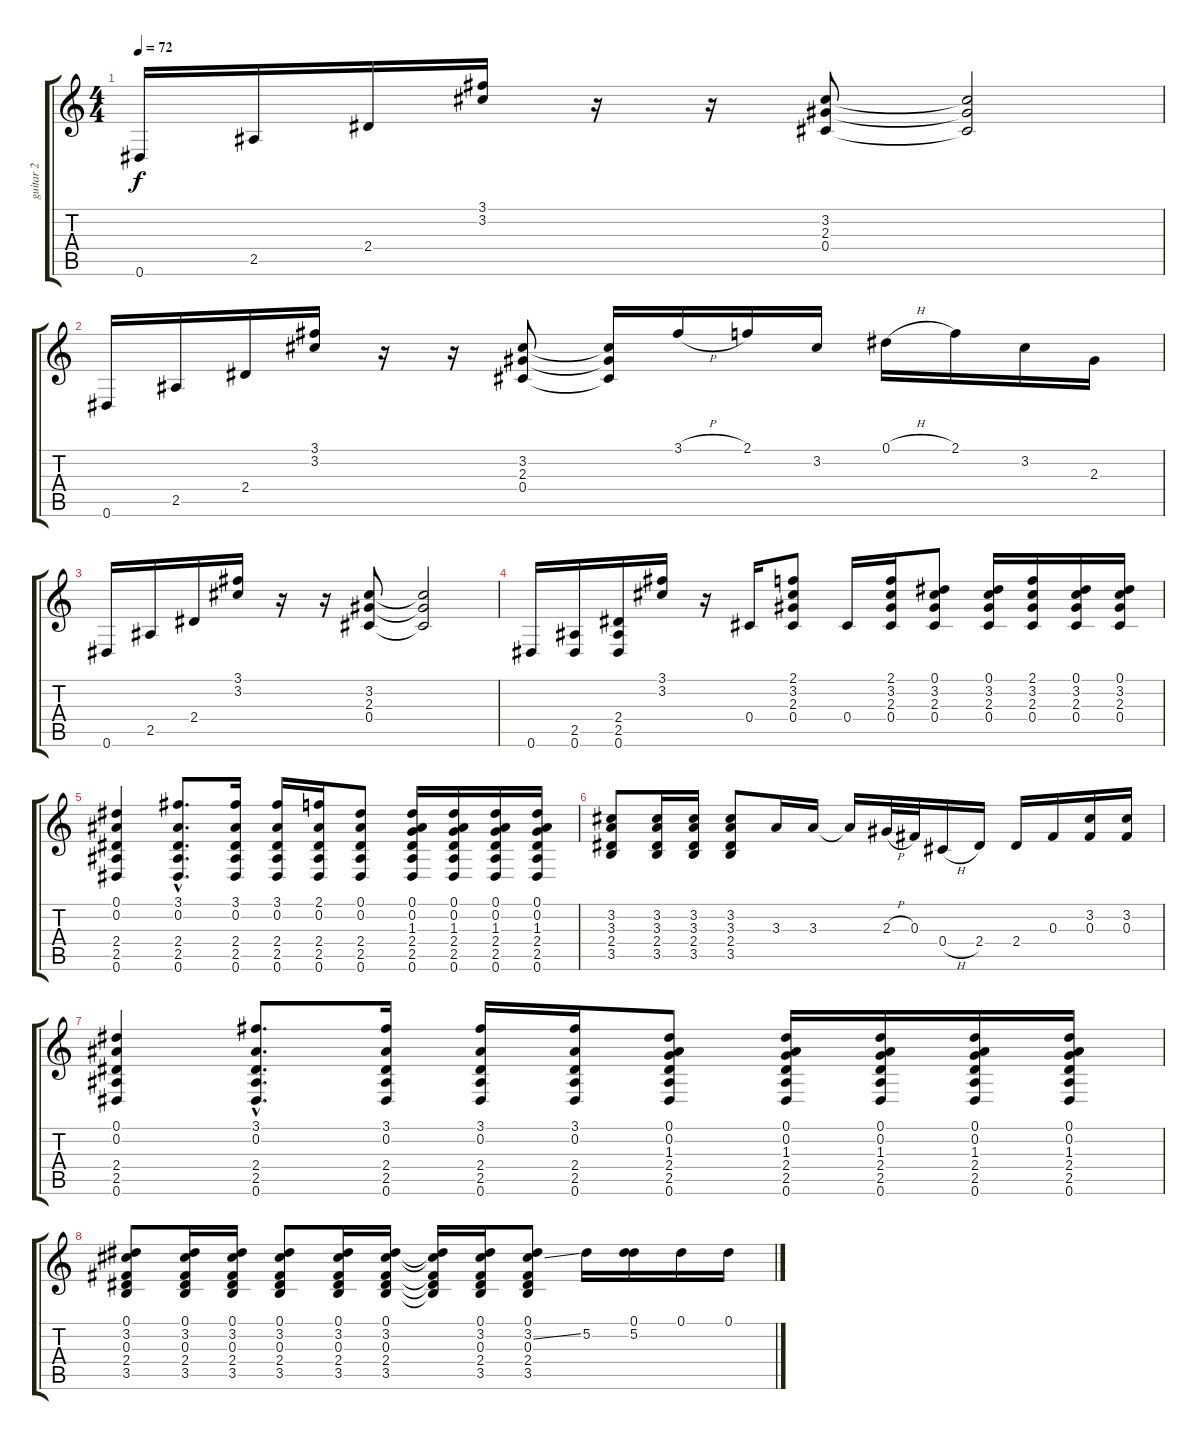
\track ("guitar 2" "guitar 2") {instrument electricguitarclean}
\staff {score tabs}
\tuning (Eb4 Bb3 Gb3 Db3 Ab2 Eb2) {hide}
\ts (4 4)
\tempo 72
\clef g2
\ks c
0.6.16{dy f} 2.5.16 2.4.16 (3.1 3.2).16 r.16 r.16 (3.2 2.3 0.4).8 (3.2{t} 2.3{t} 0.4{t}).2 |
0.6.16 2.5.16 2.4.16 (3.1 3.2).16 r.16 r.16 (3.2 2.3 0.4).8 (3.2{t} 2.3{t} 0.4{t}).16 3.1{h}.16 2.1.16 3.2.16 0.1{h}.16 2.1.16 3.2.16 2.3.16 |
0.6.16 2.5.16 2.4.16 (3.1 3.2).16 r.16 r.16 (3.2 2.3 0.4).8 (3.2{t} 2.3{t} 0.4{t}).2 |
0.6.16 (2.5 0.6).16 (2.4 2.5 0.6).16 (3.1 3.2).16 r.16 0.4.16 (2.1 3.2 2.3 0.4).8 0.4.16 (2.1 3.2 2.3 0.4).16 (0.1 3.2 2.3 0.4).8 (0.1 3.2 2.3 0.4).16 (2.1 3.2 2.3 0.4).16 (0.1 3.2 2.3 0.4).16 (0.1 3.2 2.3 0.4).16 |
(0.1 0.2 2.4 2.5 0.6).4 (3.1{hac} 0.2{hac} 2.4{hac} 2.5{hac} 0.6{hac}).8{d} (3.1 0.2 2.4 2.5 0.6).16 (3.1 0.2 2.4 2.5 0.6).16 (2.1 0.2 2.4 2.5 0.6).16 (0.1 0.2 2.4 2.5 0.6).8 (0.1 0.2 1.3 2.4 2.5 0.6).16 (0.1 0.2 1.3 2.4 2.5 0.6).16 (0.1 0.2 1.3 2.4 2.5 0.6).16 (0.1 0.2 1.3 2.4 2.5 0.6).16 |
(3.2 3.3 2.4 3.5).8 (3.2 3.3 2.4 3.5).16 (3.2 3.3 2.4 3.5).16 (3.2 3.3 2.4 3.5).8 3.3.16 3.3.16 3.3{t}.16 2.3{h}.32 0.3.32 0.4{h}.16 2.4.16 2.4.16 0.3.16 (3.2 0.3).16 (3.2 0.3).16 |
(0.1 0.2 2.4 2.5 0.6).4 (3.1{hac} 0.2{hac} 2.4{hac} 2.5{hac} 0.6{hac}).8{d} (3.1 0.2 2.4 2.5 0.6).16 (3.1 0.2 2.4 2.5 0.6).16 (3.1 0.2 2.4 2.5 0.6).16 (0.1 0.2 1.3 2.4 2.5 0.6).8 (0.1 0.2 1.3 2.4 2.5 0.6).16 (0.1 0.2 1.3 2.4 2.5 0.6).16 (0.1 0.2 1.3 2.4 2.5 0.6).16 (0.1 0.2 1.3 2.4 2.5 0.6).16 |
(0.1 3.2 0.3 2.4 3.5).8 (0.1 3.2 0.3 2.4 3.5).16 (0.1 3.2 0.3 2.4 3.5).16 (0.1 3.2 0.3 2.4 3.5).8 (0.1 3.2 0.3 2.4 3.5).16 (0.1 3.2 0.3 2.4 3.5).16 (0.1{t} 3.2{t} 0.3{t} 2.4{t} 3.5{t}).16 (0.1 3.2 0.3 2.4 3.5).16 (0.1 3.2{ss} 0.3 2.4 3.5).8 5.2.16 (0.1 5.2).16 0.1.16 0.1.16
